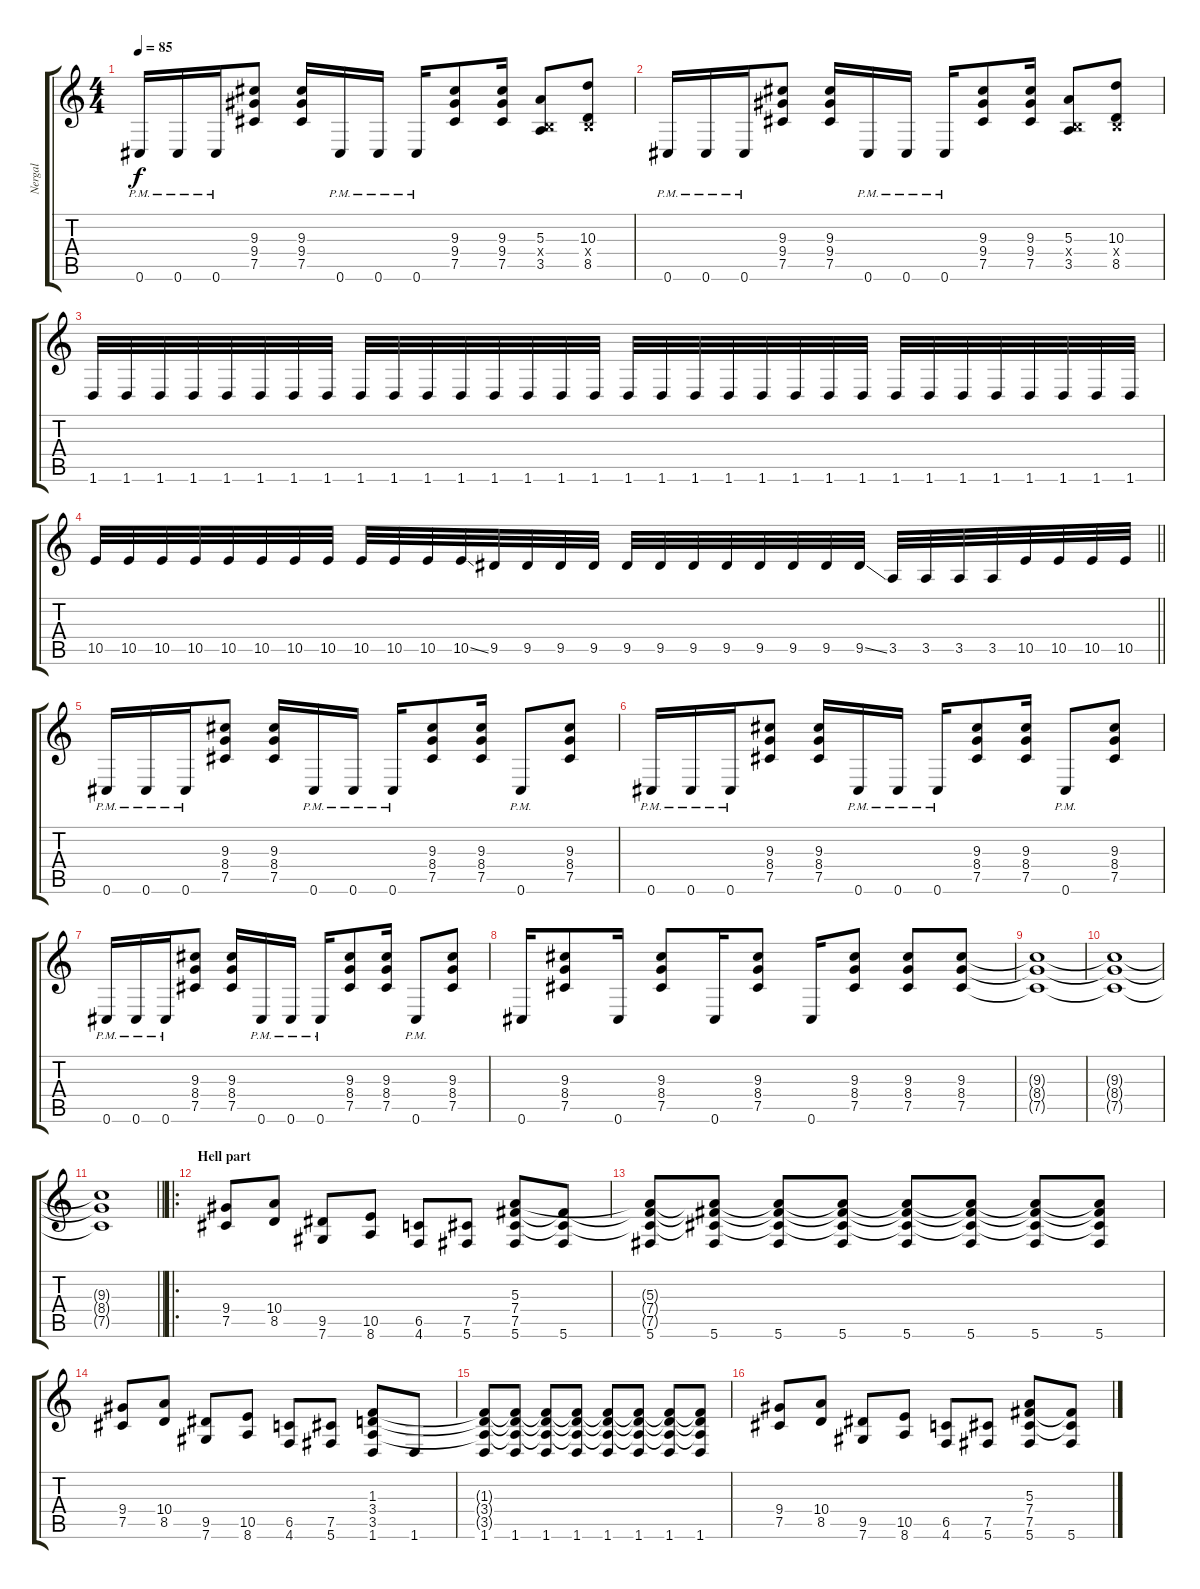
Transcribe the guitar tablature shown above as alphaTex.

\track ("Nergal" "Nergal") {instrument overdrivenguitar}
\staff {score tabs}
\tuning (Db4 Ab3 E3 B2 Gb2 Db2) {hide}
\ts (4 4)
\tempo 85
\clef g2
\ks c
0.6{pm}.16{dy f} 0.6{pm}.16 0.6{pm}.16 (9.3 9.4 7.5).8 (9.3 9.4 7.5).16 0.6{pm}.16 0.6{pm}.16 0.6{pm}.16 (9.3 9.4 7.5).8 (9.3 9.4 7.5).16 (5.3 0.4{x} 3.5).8 (10.3 0.4{x} 8.5).8 |
0.6{pm}.16 0.6{pm}.16 0.6{pm}.16 (9.3 9.4 7.5).8 (9.3 9.4 7.5).16 0.6{pm}.16 0.6{pm}.16 0.6{pm}.16 (9.3 9.4 7.5).8 (9.3 9.4 7.5).16 (5.3 0.4{x} 3.5).8 (10.3 0.4{x} 8.5).8 |
1.6.32 1.6.32 1.6.32 1.6.32 1.6.32 1.6.32 1.6.32 1.6.32 1.6.32 1.6.32 1.6.32 1.6.32 1.6.32 1.6.32 1.6.32 1.6.32 1.6.32 1.6.32 1.6.32 1.6.32 1.6.32 1.6.32 1.6.32 1.6.32 1.6.32 1.6.32 1.6.32 1.6.32 1.6.32 1.6.32 1.6.32 1.6.32 |
\barLineRight lightlight
10.5.32 10.5.32 10.5.32 10.5.32 10.5.32 10.5.32 10.5.32 10.5.32 10.5.32 10.5.32 10.5.32 10.5{ss}.32 9.5.32 9.5.32 9.5.32 9.5.32 9.5.32 9.5.32 9.5.32 9.5.32 9.5.32 9.5.32 9.5.32 9.5{ss}.32 3.5.32 3.5.32 3.5.32 3.5.32 10.5.32 10.5.32 10.5.32 10.5.32 |
0.6{pm}.16 0.6{pm}.16 0.6{pm}.16 (9.3 8.4 7.5).8 (9.3 8.4 7.5).16 0.6{pm}.16 0.6{pm}.16 0.6{pm}.16 (9.3 8.4 7.5).8 (9.3 8.4 7.5).16 0.6{pm}.8 (9.3 8.4 7.5).8 |
0.6{pm}.16 0.6{pm}.16 0.6{pm}.16 (9.3 8.4 7.5).8 (9.3 8.4 7.5).16 0.6{pm}.16 0.6{pm}.16 0.6{pm}.16 (9.3 8.4 7.5).8 (9.3 8.4 7.5).16 0.6{pm}.8 (9.3 8.4 7.5).8 |
0.6{pm}.16 0.6{pm}.16 0.6{pm}.16 (9.3 8.4 7.5).8 (9.3 8.4 7.5).16 0.6{pm}.16 0.6{pm}.16 0.6{pm}.16 (9.3 8.4 7.5).8 (9.3 8.4 7.5).16 0.6{pm}.8 (9.3 8.4 7.5).8 |
0.6.16 (9.3 8.4 7.5).8 0.6.16 (9.3 8.4 7.5).8 0.6.16 (9.3 8.4 7.5).8 0.6.16 (9.3 8.4 7.5).8 (9.3 8.4 7.5).8 (9.3 8.4 7.5).8 |
(9.3{t} 8.4{t} 7.5{t}).1 |
(9.3{t} 8.4{t} 7.5{t}).1 |
\barLineRight lightlight
(9.3{t} 8.4{t} 7.5{t}).1 |
\ro
\section ("" "Hell part")
(9.4 7.5).8 (10.4 8.5).8 (9.5 7.6).8 (10.5 8.6).8 (6.5 4.6).8 (7.5 5.6).8 (5.3 7.4 7.5 5.6).8 (7.4{t} 7.5{t} 5.6).8 |
(5.3{t} 7.4{t} 7.5{t} 5.6).8 (5.3{t} 7.4{t} 7.5{t} 5.6).8 (5.3{t} 7.4{t} 7.5{t} 5.6).8 (5.3{t} 7.4{t} 7.5{t} 5.6).8 (5.3{t} 7.4{t} 7.5{t} 5.6).8 (5.3{t} 7.4{t} 7.5{t} 5.6).8 (5.3{t} 7.4{t} 7.5{t} 5.6).8 (5.3{t} 7.4{t} 7.5{t} 5.6).8 |
(9.4 7.5).8 (10.4 8.5).8 (9.5 7.6).8 (10.5 8.6).8 (6.5 4.6).8 (7.5 5.6).8 (1.3 3.4 3.5 1.6).8 1.6.8 |
(1.3{t} 3.4{t} 3.5{t} 1.6).8 (1.3{t} 3.4{t} 3.5{t} 1.6).8 (1.3{t} 3.4{t} 3.5{t} 1.6).8 (1.3{t} 3.4{t} 3.5{t} 1.6).8 (1.3{t} 3.4{t} 3.5{t} 1.6).8 (1.3{t} 3.4{t} 3.5{t} 1.6).8 (1.3{t} 3.4{t} 3.5{t} 1.6).8 (1.3{t} 3.4{t} 3.5{t} 1.6).8 |
(9.4 7.5).8 (10.4 8.5).8 (9.5 7.6).8 (10.5 8.6).8 (6.5 4.6).8 (7.5 5.6).8 (5.3 7.4 7.5 5.6).8 (7.4{t} 7.5{t} 5.6).8
